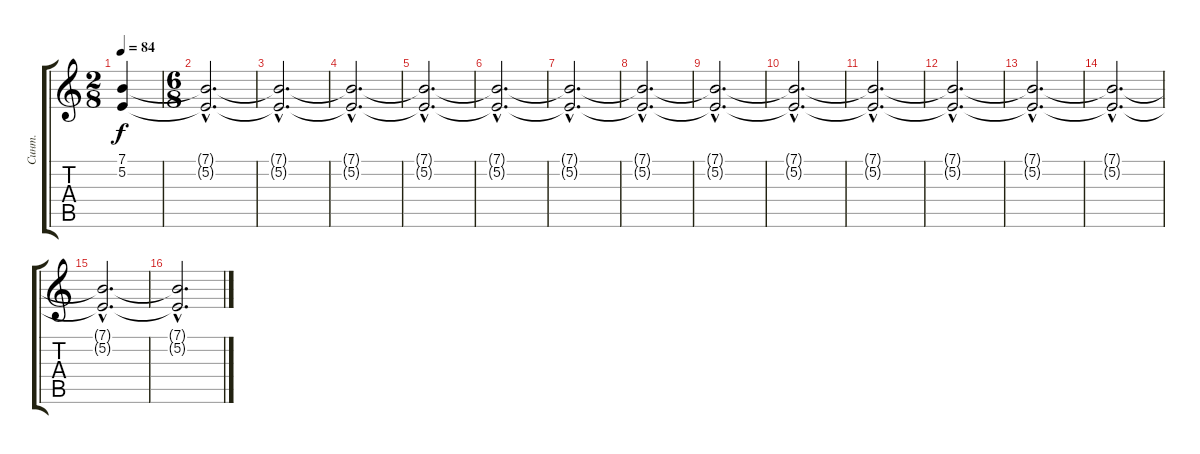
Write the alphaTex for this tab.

\track ("Синт." "Синт.") {instrument stringensemble1}
\staff {score tabs}
\tuning (E4 B3 G3 D3 A2 E2) {hide}
\ts (2 8)
\tempo 84
\clef g2
\ks c
(7.1{t} 5.2{t}).4{dy f volume 6} |
\ts (6 8)
(7.1{hac t} 5.2{hac t}).2{d} |
(7.1{hac t} 5.2{hac t}).2{d volume 5} |
(7.1{hac t} 5.2{hac t}).2{d} |
(7.1{hac t} 5.2{hac t}).2{d} |
(7.1{hac t} 5.2{hac t}).2{d} |
(7.1{hac t} 5.2{hac t}).2{d} |
(7.1{hac t} 5.2{hac t}).2{d} |
(7.1{hac t} 5.2{hac t}).2{d} |
(7.1{hac t} 5.2{hac t}).2{d} |
(7.1{hac t} 5.2{hac t}).2{d} |
(7.1{hac t} 5.2{hac t}).2{d} |
(7.1{hac t} 5.2{hac t}).2{d} |
(7.1{hac t} 5.2{hac t}).2{d} |
(7.1{hac t} 5.2{hac t}).2{d} |
(7.1{hac t} 5.2{hac t}).2{d}
